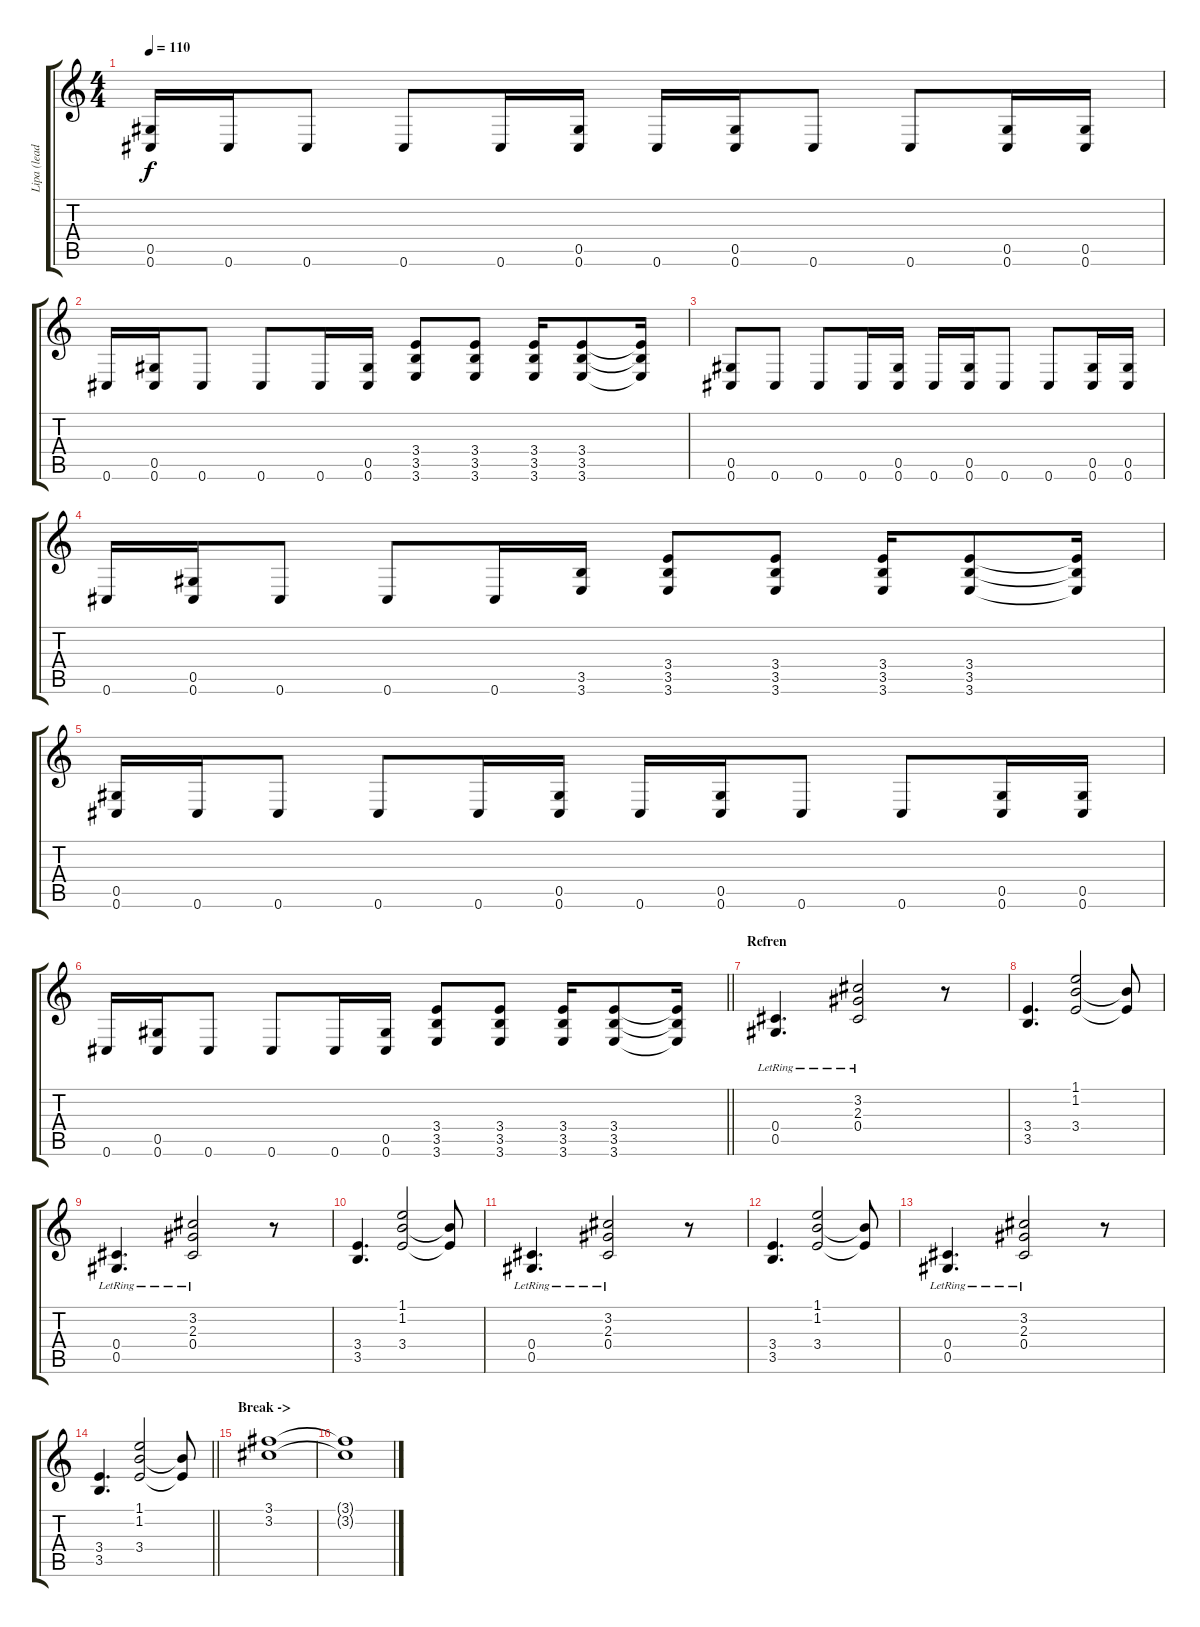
\track ("Lipa (lead)" "Lipa (lead") {instrument overdrivenguitar}
\staff {score tabs}
\tuning (Eb4 Bb3 Gb3 Db3 Ab2 Db2) {hide}
\ts (4 4)
\tempo 110
\clef g2
\ks c
(0.5 0.6).16{dy f} 0.6.16 0.6.8 0.6.8 0.6.16 (0.5 0.6).16 0.6.16 (0.5 0.6).16 0.6.8 0.6.8 (0.5 0.6).16 (0.5 0.6).16 |
0.6.16 (0.5 0.6).16 0.6.8 0.6.8 0.6.16 (0.5 0.6).16 (3.4 3.5 3.6).8 (3.4 3.5 3.6).8 (3.4 3.5 3.6).16 (3.4 3.5 3.6).8 (3.4{t} 3.5{t} 3.6{t}).16 |
(0.5 0.6).8 0.6.8 0.6.8 0.6.16 (0.5 0.6).16 0.6.16 (0.5 0.6).16 0.6.8 0.6.8 (0.5 0.6).16 (0.5 0.6).16 |
0.6.16 (0.5 0.6).16 0.6.8 0.6.8 0.6.16 (3.5 3.6).16 (3.4 3.5 3.6).8 (3.4 3.5 3.6).8 (3.4 3.5 3.6).16 (3.4 3.5 3.6).8 (3.4{t} 3.5{t} 3.6{t}).16 |
(0.5 0.6).16 0.6.16 0.6.8 0.6.8 0.6.16 (0.5 0.6).16 0.6.16 (0.5 0.6).16 0.6.8 0.6.8 (0.5 0.6).16 (0.5 0.6).16 |
\barLineRight lightlight
0.6.16 (0.5 0.6).16 0.6.8 0.6.8 0.6.16 (0.5 0.6).16 (3.4 3.5 3.6).8 (3.4 3.5 3.6).8 (3.4 3.5 3.6).16 (3.4 3.5 3.6).8 (3.4{t} 3.5{t} 3.6{t}).16 |
\section ("" "Refren")
(0.4{lr} 0.5).4{d} (3.2{lr} 2.3{lr} 0.4{lr}).2 r.8 |
(3.4 3.5).4{d} (1.1 1.2 3.4).2 (1.2{t} 3.4{t}).8 |
(0.4{lr} 0.5).4{d} (3.2{lr} 2.3{lr} 0.4{lr}).2 r.8 |
(3.4 3.5).4{d} (1.1 1.2 3.4).2 (1.2{t} 3.4{t}).8 |
(0.4{lr} 0.5).4{d} (3.2{lr} 2.3{lr} 0.4{lr}).2 r.8 |
(3.4 3.5).4{d} (1.1 1.2 3.4).2 (1.2{t} 3.4{t}).8 |
(0.4{lr} 0.5).4{d} (3.2{lr} 2.3{lr} 0.4{lr}).2 r.8 |
\barLineRight lightlight
(3.4 3.5).4{d} (1.1 1.2 3.4).2 (1.2{t} 3.4{t}).8 |
\section ("" "Break ->")
(3.1 3.2).1{volume 0} |
(3.1{t} 3.2{t}).1
